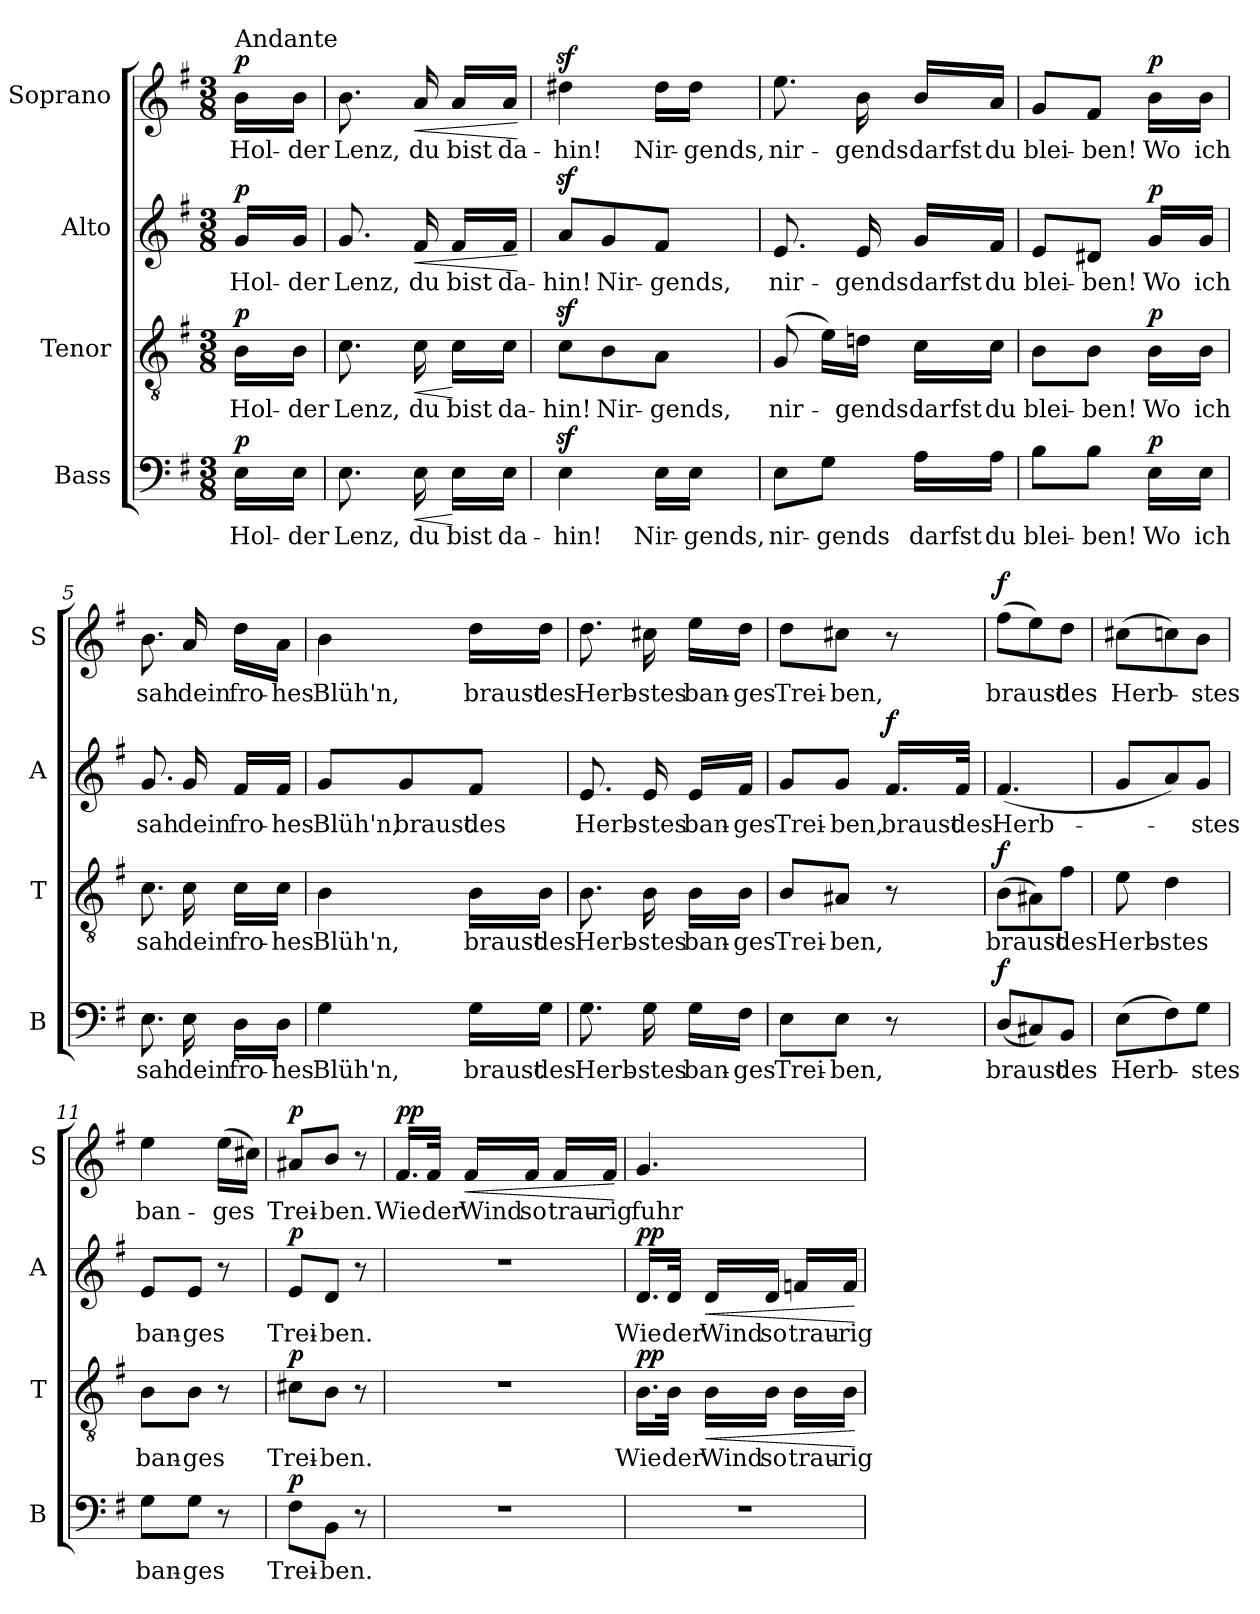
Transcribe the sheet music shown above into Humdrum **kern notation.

**kern	**text	**dynam	**kern	**text	**dynam	**kern	**text	**dynam	**kern	**text	**dynam
*part4	*part4	*part4	*part3	*part3	*part3	*part2	*part2	*part2	*part1	*part1	*part1
*staff4	*staff4	*staff4	*staff3	*staff3	*staff3	*staff2	*staff2	*staff2	*staff1	*staff1	*staff1
*I"Bass	*	*	*I"Tenor	*	*	*I"Alto	*	*	*I"Soprano	*	*
*I'B	*	*	*I'T	*	*	*I'A	*	*	*I'S	*	*
*clefF4	*	*	*clefGv2	*	*	*clefG2	*	*	*clefG2	*	*
*k[f#]	*	*	*k[f#]	*	*	*k[f#]	*	*	*k[f#]	*	*
*G:	*	*	*G:	*	*	*G:	*	*	*G:	*	*
*M3/8	*	*	*M3/8	*	*	*M3/8	*	*	*M3/8	*	*
=	=	=	=	=	=	=	=	=	=	=	=
!	!	!	!	!	!	!	!	!	!LO:TX:a:t=Andante	!	!
!	!	!LO:DY:a	!	!	!LO:DY:a	!	!	!LO:DY:a	!	!	!LO:DY:a
16E\LL	Hol-	p	16B\LL	Hol-	p	16g/LL	Hol-	p	16b\LL	Hol-	p
16E\JJ	-der	.	16B\JJ	-der	.	16g/JJ	-der	.	16b\JJ	-der	.
=1	=1	=1	=1	=1	=1	=1	=1	=1	=1	=1	=1
8.E\	Lenz,	.	8.c\	Lenz,	.	8.g/	Lenz,	.	8.b\	Lenz,	.
!	!	!LO:HP:b	!	!	!LO:HP:b	!	!	!LO:HP:b	!	!	!LO:HP:b
16E\	du	<	16c\	du	<	16f#/	du	<	16a/	du	<
16E\LL	bist	[	16c\LL	bist	[	16f#/LL	bist	.	16a/LL	bist	.
16E\JJ	da-	.	16c\JJ	da-	.	16f#/JJ	da-	.	16a/JJ	da-	.
.	.	.	.	.	.	.	.	[	.	.	[
=2	=2	=2	=2	=2	=2	=2	=2	=2	=2	=2	=2
4Ez>\	-hin!	.	8cz>\L	-hin!	.	8az>/L	-hin!	.	4dd#Xz>\	-hin!	.
.	.	.	8B\	Nir-	.	8g/	Nir-	.	.	.	.
16E\LL	Nir-	.	8A\J	-gends,	.	8f#/J	-gends,	.	16dd#\LL	Nir-	.
16E\JJ	-gends,	.	.	.	.	.	.	.	16dd#\JJ	-gends,	.
=3	=3	=3	=3	=3	=3	=3	=3	=3	=3	=3	=3
8E\L	nir-	.	(8G/	nir-	.	8.e/	nir-	.	8.ee\	nir-	.
8G\J	-gends	.	16e\LL)	.	.	.	.	.	.	.	.
.	.	.	16dn\JJ	-gends	.	16e/	-gends	.	16b\	-gends	.
16A\LL	darfst	.	16c\LL	darfst	.	16g/LL	darfst	.	16b/LL	darfst	.
16A\JJ	du	.	16c\JJ	du	.	16f#/JJ	du	.	16a/JJ	du	.
=4	=4	=4	=4	=4	=4	=4	=4	=4	=4	=4	=4
8B\L	blei-	.	8B\L	blei-	.	8e/L	blei-	.	8g/L	blei-	.
8B\J	-ben!	.	8B\J	-ben!	.	8d#X/J	-ben!	.	8f#/J	-ben!	.
!	!	!LO:DY:a	!	!	!LO:DY:a	!	!	!LO:DY:a	!	!	!LO:DY:a
16E\LL	Wo	p	16B\LL	Wo	p	16g/LL	Wo	p	16b\LL	Wo	p
16E\JJ	ich	.	16B\JJ	ich	.	16g/JJ	ich	.	16b\JJ	ich	.
!!LO:LB:g=z
=5	=5	=5	=5	=5	=5	=5	=5	=5	=5	=5	=5
8.E\	sah	.	8.c\	sah	.	8.g/	sah	.	8.b\	sah	.
16E\	dein	.	16c\	dein	.	16g/	dein	.	16a/	dein	.
16D\LL	fro-	.	16c\LL	fro-	.	16f#/LL	fro-	.	16dd\LL	fro-	.
16D\JJ	-hes	.	16c\JJ	-hes	.	16f#/JJ	-hes	.	16a\JJ	-hes	.
=6	=6	=6	=6	=6	=6	=6	=6	=6	=6	=6	=6
4G\	Blüh'n,	.	4B\	Blüh'n,	.	8g/L	Blüh'n,	.	4b\	Blüh'n,	.
.	.	.	.	.	.	8g/	braust	.	.	.	.
16G\LL	braust	.	16B\LL	braust	.	8f#/J	des	.	16dd\LL	braust	.
16G\JJ	des	.	16B\JJ	des	.	.	.	.	16dd\JJ	des	.
=7	=7	=7	=7	=7	=7	=7	=7	=7	=7	=7	=7
8.G\	Herb-	.	8.B\	Herb-	.	8.e/	Herb-	.	8.dd\	Herb-	.
16G\	-stes	.	16B\	-stes	.	16e/	-stes	.	16cc#X\	-stes	.
16G\LL	ban-	.	16B\LL	ban-	.	16e/LL	ban-	.	16ee\LL	ban-	.
16F#\JJ	-ges	.	16B\JJ	-ges	.	16f#/JJ	-ges	.	16dd\JJ	-ges	.
=8	=8	=8	=8	=8	=8	=8	=8	=8	=8	=8	=8
8E\L	Trei-	.	8B/L	Trei-	.	8g/L	Trei-	.	8dd\L	Trei-	.
8E\J	-ben,	.	8A#X/J	-ben,	.	8g/J	-ben,	.	8cc#X\J	-ben,	.
!	!	!	!	!	!	!	!	!LO:DY:a	!	!	!
8r	.	.	8r	.	.	16.f#/LL	braust	f	8r	.	.
.	.	.	.	.	.	32f#/JJk	des	.	.	.	.
=9	=9	=9	=9	=9	=9	=9	=9	=9	=9	=9	=9
!	!	!LO:DY:a	!	!	!LO:DY:a	!	!	!	!	!	!LO:DY:a
(8D/L	braust	f	(8B\L	braust	f	(4.f#/	Herb-	.	(8ff#\L	braust	f
8C#X/)	.	.	8A#X\)	.	.	.	.	.	8ee\)	.	.
8BB/J	des	.	8f#\J	des	.	.	.	.	8dd\J	des	.
!!LO:PB:g=z
=10	=10	=10	=10	=10	=10	=10	=10	=10	=10	=10	=10
(8E\L	Herb-	.	8e\	Herb-	.	8g/L	.	.	(8cc#X\L	Herb-	.
8F#\)	.	.	4d\	-stes	.	8a/)	.	.	8ccn\)	.	.
8G\J	-stes	.	.	.	.	8g/J	-stes	.	8b\J	-stes	.
=11	=11	=11	=11	=11	=11	=11	=11	=11	=11	=11	=11
8G\L	ban-	.	8B\L	ban-	.	8e/L	ban-	.	4ee\	ban-	.
8G\J	-ges	.	8B\J	-ges	.	8e/J	-ges	.	.	.	.
8r	.	.	8r	.	.	8r	.	.	(16ee\LL	-ges	.
.	.	.	.	.	.	.	.	.	16cc#X\JJ)	.	.
=12	=12	=12	=12	=12	=12	=12	=12	=12	=12	=12	=12
!	!	!LO:DY:a	!	!	!LO:DY:a	!	!	!LO:DY:a	!	!	!LO:DY:a
8F#\L	Trei-	p	8c#X\L	Trei-	p	8e/L	Trei-	p	8a#X/L	Trei-	p
8BB\J	-ben.	.	8B\J	-ben.	.	8d/J	-ben.	.	8b/J	-ben.	.
8r	.	.	8r	.	.	8r	.	.	8r	.	.
=13	=13	=13	=13	=13	=13	=13	=13	=13	=13	=13	=13
!	!	!	!	!	!	!	!	!	!	!	!LO:DY:a
4.r	.	.	4.r	.	.	4.r	.	.	16.f#/LL	Wie	pp
.	.	.	.	.	.	.	.	.	32f#/JJk	der	.
!	!	!	!	!	!	!	!	!	!	!	!LO:HP:b
.	.	.	.	.	.	.	.	.	16f#/LL	Wind	<
.	.	.	.	.	.	.	.	.	16f#/JJ	so	.
.	.	.	.	.	.	.	.	.	16f#/LL	trau-	.
.	.	.	.	.	.	.	.	.	16f#/JJ	-rig	.
.	.	.	.	.	.	.	.	.	.	.	[
=14	=14	=14	=14	=14	=14	=14	=14	=14	=14	=14	=14
!	!	!	!	!	!LO:DY:a	!	!	!LO:DY:a	!	!	!
4.r	.	.	16.B\LL	Wie	pp	16.d/LL	Wie	pp	4.g/	fuhr	.
.	.	.	32B\JJk	der	.	32d/JJk	der	.	.	.	.
!	!	!	!	!	!LO:HP:b	!	!	!LO:HP:b	!	!	!
.	.	.	16B\LL	Wind	<	16d/LL	Wind	<	.	.	.
.	.	.	16B\JJ	so	.	16d/JJ	so	.	.	.	.
.	.	.	16B\LL	trau-	.	16fn/LL	trau-	.	.	.	.
.	.	.	16B\JJ	-rig	.	16f/JJ	-rig	.	.	.	.
.	.	.	.	.	[	.	.	[	.	.	.
=	=	=	=	=	=	=	=	=	=	=	=
*-	*-	*-	*-	*-	*-	*-	*-	*-	*-	*-	*-
